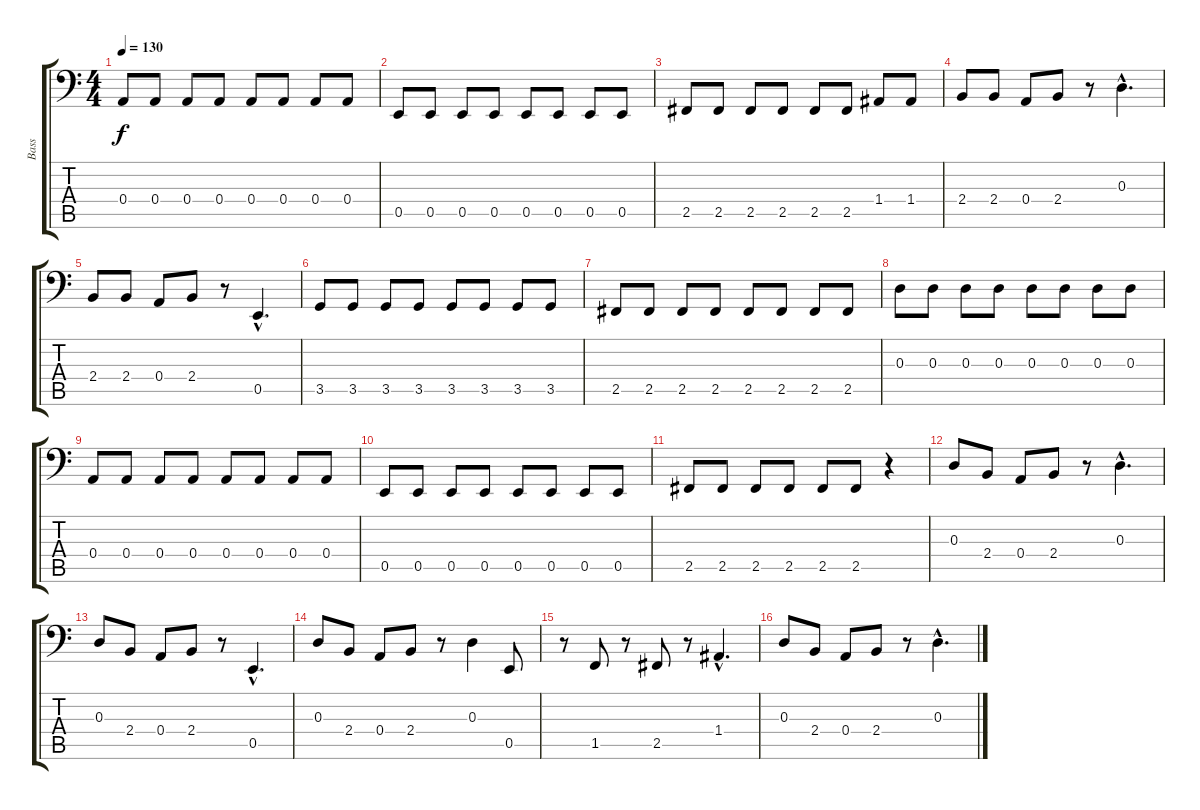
\track ("Bass" "Bass") {instrument fretlessbass}
\staff {score tabs}
\tuning (C3 G2 D2 A1 E1 B0) {hide}
\ts (4 4)
\tempo 130
\clef f4
\ks c
0.4.8{dy f} 0.4.8 0.4.8 0.4.8 0.4.8 0.4.8 0.4.8 0.4.8 |
0.5.8 0.5.8 0.5.8 0.5.8 0.5.8 0.5.8 0.5.8 0.5.8 |
2.5.8 2.5.8 2.5.8 2.5.8 2.5.8 2.5.8 1.4.8 1.4.8 |
2.4.8 2.4.8 0.4.8 2.4.8 r.8 0.3{hac}.4{d} |
2.4.8 2.4.8 0.4.8 2.4.8 r.8 0.5{hac}.4{d} |
3.5.8 3.5.8 3.5.8 3.5.8 3.5.8 3.5.8 3.5.8 3.5.8 |
2.5.8 2.5.8 2.5.8 2.5.8 2.5.8 2.5.8 2.5.8 2.5.8 |
0.3.8 0.3.8 0.3.8 0.3.8 0.3.8 0.3.8 0.3.8 0.3.8 |
0.4.8 0.4.8 0.4.8 0.4.8 0.4.8 0.4.8 0.4.8 0.4.8 |
0.5.8 0.5.8 0.5.8 0.5.8 0.5.8 0.5.8 0.5.8 0.5.8 |
2.5.8 2.5.8 2.5.8 2.5.8 2.5.8 2.5.8 r.4 |
0.3.8 2.4.8 0.4.8 2.4.8 r.8 0.3{hac}.4{d} |
0.3.8 2.4.8 0.4.8 2.4.8 r.8 0.5{hac}.4{d} |
0.3.8 2.4.8 0.4.8 2.4.8 r.8 0.3.4 0.5.8 |
r.8 1.5.8 r.8 2.5.8 r.8 1.4{hac}.4{d} |
0.3.8 2.4.8 0.4.8 2.4.8 r.8 0.3{hac}.4{d}
